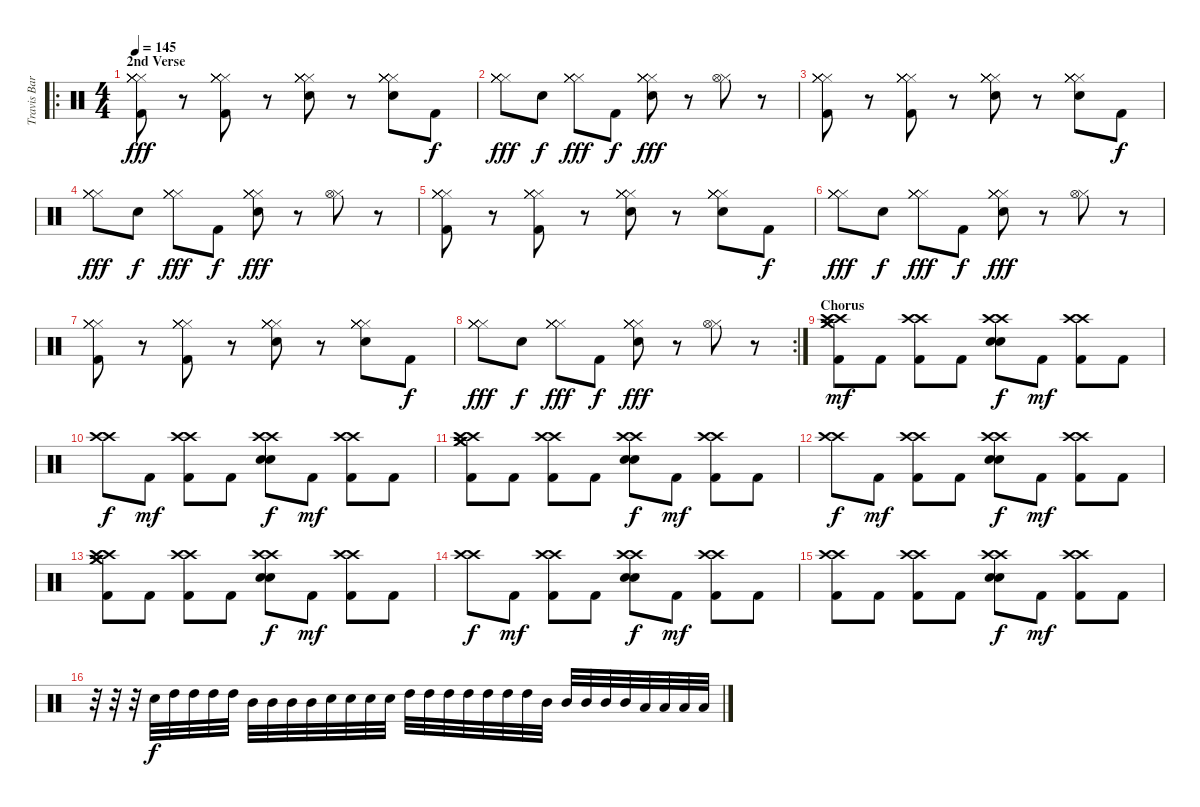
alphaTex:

\track ("Travis Barker (Drums)" "Travis Bar") {instrument percussion}
\staff {score}
\articulation defaults
\ro
\ts (4 4)
\section ("" "2nd Verse")
\tempo 145
\clef neutral
\ks c
("Hi-Hat (closed)" "Kick (hit) 2" "Hi-Hat (closed)" "Hi-Hat (closed)" "Hi-Hat (closed)" "Hi-Hat (closed)").8{dy fff} r.8 ("Hi-Hat (closed)" "Kick (hit) 2" "Hi-Hat (closed)" "Hi-Hat (closed)" "Hi-Hat (closed)" "Hi-Hat (closed)").8 r.8 ("Hi-Hat (closed)" "Snare (hit) 2" "Hi-Hat (closed)" "Hi-Hat (closed)" "Hi-Hat (closed)" "Hi-Hat (closed)").8 r.8 ("Hi-Hat (closed)" "Snare (hit) 2" "Hi-Hat (closed)" "Hi-Hat (closed)" "Hi-Hat (closed)" "Hi-Hat (closed)").8 "Kick (hit) 2".8{dy f} |
("Hi-Hat (closed)" "Hi-Hat (closed)" "Hi-Hat (closed)" "Hi-Hat (closed)" "Hi-Hat (closed)").8{dy fff} "Snare (hit) 2".8{dy f} ("Hi-Hat (closed)" "Hi-Hat (closed)" "Hi-Hat (closed)" "Hi-Hat (closed)" "Hi-Hat (closed)").8{dy fff} "Kick (hit) 2".8{dy f} ("Hi-Hat (closed)" "Snare (hit) 2" "Hi-Hat (closed)" "Hi-Hat (closed)" "Hi-Hat (closed)" "Hi-Hat (closed)").8{dy fff} r.8 ("Hi-Hat (closed)" "Hi-Hat (open)").8 r.8 |
("Hi-Hat (closed)" "Kick (hit) 2" "Hi-Hat (closed)" "Hi-Hat (closed)" "Hi-Hat (closed)" "Hi-Hat (closed)").8 r.8 ("Hi-Hat (closed)" "Kick (hit) 2" "Hi-Hat (closed)" "Hi-Hat (closed)" "Hi-Hat (closed)" "Hi-Hat (closed)").8 r.8 ("Hi-Hat (closed)" "Snare (hit) 2" "Hi-Hat (closed)" "Hi-Hat (closed)" "Hi-Hat (closed)" "Hi-Hat (closed)").8 r.8 ("Hi-Hat (closed)" "Snare (hit) 2" "Hi-Hat (closed)" "Hi-Hat (closed)" "Hi-Hat (closed)" "Hi-Hat (closed)").8 "Kick (hit) 2".8{dy f} |
("Hi-Hat (closed)" "Hi-Hat (closed)" "Hi-Hat (closed)" "Hi-Hat (closed)" "Hi-Hat (closed)").8{dy fff} "Snare (hit) 2".8{dy f} ("Hi-Hat (closed)" "Hi-Hat (closed)" "Hi-Hat (closed)" "Hi-Hat (closed)" "Hi-Hat (closed)").8{dy fff} "Kick (hit) 2".8{dy f} ("Hi-Hat (closed)" "Snare (hit) 2" "Hi-Hat (closed)" "Hi-Hat (closed)" "Hi-Hat (closed)" "Hi-Hat (closed)").8{dy fff} r.8 ("Hi-Hat (closed)" "Hi-Hat (open)").8 r.8 |
("Hi-Hat (closed)" "Kick (hit) 2" "Hi-Hat (closed)" "Hi-Hat (closed)" "Hi-Hat (closed)" "Hi-Hat (closed)").8 r.8 ("Hi-Hat (closed)" "Kick (hit) 2" "Hi-Hat (closed)" "Hi-Hat (closed)" "Hi-Hat (closed)" "Hi-Hat (closed)").8 r.8 ("Hi-Hat (closed)" "Snare (hit) 2" "Hi-Hat (closed)" "Hi-Hat (closed)" "Hi-Hat (closed)" "Hi-Hat (closed)").8 r.8 ("Hi-Hat (closed)" "Snare (hit) 2" "Hi-Hat (closed)" "Hi-Hat (closed)" "Hi-Hat (closed)" "Hi-Hat (closed)").8 "Kick (hit) 2".8{dy f} |
("Hi-Hat (closed)" "Hi-Hat (closed)" "Hi-Hat (closed)" "Hi-Hat (closed)" "Hi-Hat (closed)").8{dy fff} "Snare (hit) 2".8{dy f} ("Hi-Hat (closed)" "Hi-Hat (closed)" "Hi-Hat (closed)" "Hi-Hat (closed)" "Hi-Hat (closed)").8{dy fff} "Kick (hit) 2".8{dy f} ("Hi-Hat (closed)" "Snare (hit) 2" "Hi-Hat (closed)" "Hi-Hat (closed)" "Hi-Hat (closed)" "Hi-Hat (closed)").8{dy fff} r.8 ("Hi-Hat (closed)" "Hi-Hat (open)").8 r.8 |
("Hi-Hat (closed)" "Kick (hit) 2" "Hi-Hat (closed)" "Hi-Hat (closed)" "Hi-Hat (closed)" "Hi-Hat (closed)").8 r.8 ("Hi-Hat (closed)" "Kick (hit) 2" "Hi-Hat (closed)" "Hi-Hat (closed)" "Hi-Hat (closed)" "Hi-Hat (closed)").8 r.8 ("Hi-Hat (closed)" "Snare (hit) 2" "Hi-Hat (closed)" "Hi-Hat (closed)" "Hi-Hat (closed)" "Hi-Hat (closed)").8 r.8 ("Hi-Hat (closed)" "Snare (hit) 2" "Hi-Hat (closed)" "Hi-Hat (closed)" "Hi-Hat (closed)" "Hi-Hat (closed)").8 "Kick (hit) 2".8{dy f} |
\rc 2
("Hi-Hat (closed)" "Hi-Hat (closed)" "Hi-Hat (closed)" "Hi-Hat (closed)" "Hi-Hat (closed)").8{dy fff} "Snare (hit) 2".8{dy f} ("Hi-Hat (closed)" "Hi-Hat (closed)" "Hi-Hat (closed)" "Hi-Hat (closed)" "Hi-Hat (closed)").8{dy fff} "Kick (hit) 2".8{dy f} ("Hi-Hat (closed)" "Snare (hit) 2" "Hi-Hat (closed)" "Hi-Hat (closed)" "Hi-Hat (closed)" "Hi-Hat (closed)").8{dy fff} r.8 ("Hi-Hat (closed)" "Hi-Hat (open)").8 r.8 |
\section ("" "Chorus")
("Crash high (hit)" "Kick (hit) 2" "Crash high (hit)" "Crash medium (hit)" "Crash medium (hit)").8{dy mf volume 16} "Kick (hit) 2".8 ("Crash high (hit)" "Kick (hit) 2" "Crash high (hit)").8 "Kick (hit) 2".8 ("Crash high (hit)" "Snare (hit) 2" "Snare (hit) 2" "Crash high (hit)").8{dy f} "Kick (hit) 2".8{dy mf} ("Crash high (hit)" "Kick (hit) 2" "Crash high (hit)").8 "Kick (hit) 2".8 |
("Crash high (hit)" "Crash high (hit)").8{dy f} "Kick (hit) 2".8{dy mf} ("Crash high (hit)" "Kick (hit) 2" "Crash high (hit)").8 "Kick (hit) 2".8 ("Crash high (hit)" "Snare (hit) 2" "Snare (hit) 2" "Crash high (hit)").8{dy f} "Kick (hit) 2".8{dy mf} ("Crash high (hit)" "Kick (hit) 2" "Crash high (hit)").8 "Kick (hit) 2".8 |
("Crash high (hit)" "Kick (hit) 2" "Crash high (hit)" "Crash medium (hit)" "Crash medium (hit)").8 "Kick (hit) 2".8 ("Crash high (hit)" "Kick (hit) 2" "Crash high (hit)").8 "Kick (hit) 2".8 ("Crash high (hit)" "Snare (hit) 2" "Snare (hit) 2" "Crash high (hit)").8{dy f} "Kick (hit) 2".8{dy mf} ("Crash high (hit)" "Kick (hit) 2" "Crash high (hit)").8 "Kick (hit) 2".8 |
("Crash high (hit)" "Crash high (hit)").8{dy f} "Kick (hit) 2".8{dy mf} ("Crash high (hit)" "Kick (hit) 2" "Crash high (hit)").8 "Kick (hit) 2".8 ("Crash high (hit)" "Snare (hit) 2" "Snare (hit) 2" "Crash high (hit)").8{dy f} "Kick (hit) 2".8{dy mf} ("Crash high (hit)" "Kick (hit) 2" "Crash high (hit)").8 "Kick (hit) 2".8 |
("Crash high (hit)" "Kick (hit) 2" "Crash high (hit)" "Crash medium (hit)" "Crash medium (hit)").8{volume 16} "Kick (hit) 2".8 ("Crash high (hit)" "Kick (hit) 2" "Crash high (hit)").8 "Kick (hit) 2".8 ("Crash high (hit)" "Snare (hit) 2" "Snare (hit) 2" "Crash high (hit)").8{dy f} "Kick (hit) 2".8{dy mf} ("Crash high (hit)" "Kick (hit) 2" "Crash high (hit)").8 "Kick (hit) 2".8 |
("Crash high (hit)" "Crash high (hit)").8{dy f} "Kick (hit) 2".8{dy mf} ("Crash high (hit)" "Kick (hit) 2" "Crash high (hit)").8 "Kick (hit) 2".8 ("Crash high (hit)" "Snare (hit) 2" "Snare (hit) 2" "Crash high (hit)").8{dy f} "Kick (hit) 2".8{dy mf} ("Crash high (hit)" "Kick (hit) 2" "Crash high (hit)").8 "Kick (hit) 2".8 |
("Crash high (hit)" "Kick (hit) 2" "Crash high (hit)").8 "Kick (hit) 2".8 ("Crash high (hit)" "Kick (hit) 2" "Crash high (hit)").8 "Kick (hit) 2".8 ("Crash high (hit)" "Snare (hit) 2" "Snare (hit) 2" "Crash high (hit)").8{dy f} "Kick (hit) 2".8{dy mf} ("Crash high (hit)" "Kick (hit) 2" "Crash high (hit)").8 "Kick (hit) 2".8 |
r.32 r.32 r.32 "Snare (hit) 2".32{dy f} "High Tom (hit)".32 "High Tom (hit)".32 "High Tom (hit)".32 "High Tom (hit)".32 "Mid Tom (hit)".32 "Mid Tom (hit)".32 "Mid Tom (hit)".32 "Mid Tom (hit)".32 "Snare (hit) 2".32 "Snare (hit) 2".32 "Snare (hit) 2".32 "Snare (hit) 2".32 "High Tom (hit)".32 "High Tom (hit)".32 "High Tom (hit)".32 "High Tom (hit)".32 "High Tom (hit)".32 "High Tom (hit)".32 "High Tom (hit)".32 "Mid Tom (hit)".32 "Mid Tom (hit)".32 "Mid Tom (hit)".32 "Mid Tom (hit)".32 "Mid Tom (hit)".32 "Low Floor Tom (hit)".32 "Low Floor Tom (hit)".32 "Low Floor Tom (hit)".32 "Low Floor Tom (hit)".32
